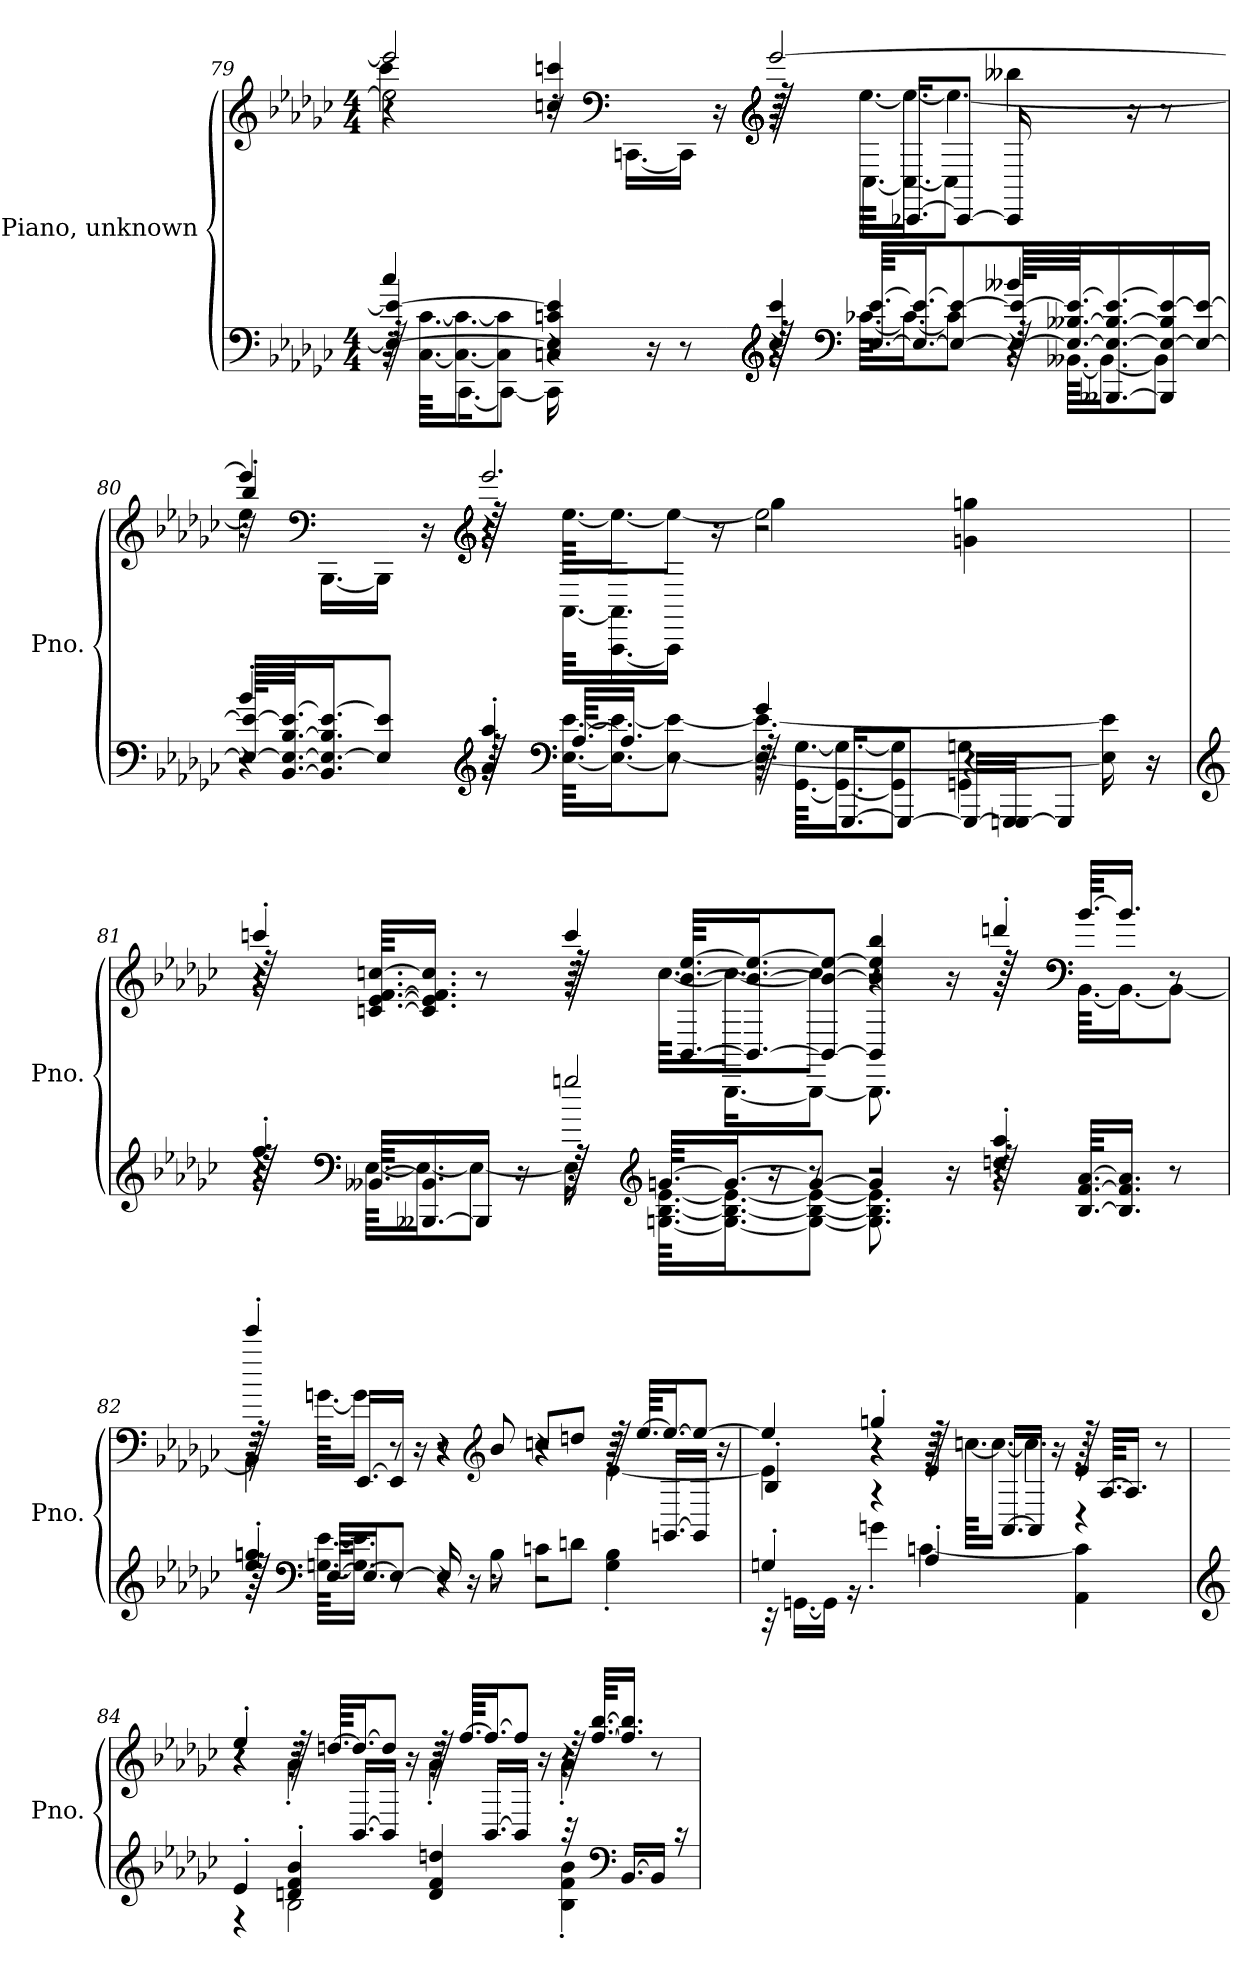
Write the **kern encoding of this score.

**kern	**kern
*part1	*part1
*staff2	*staff1
*I"Piano, unknown	*
*I'Pno.	*
!!LO:PB:g=z
*clefF4	*clefG2
*k[b-e-a-d-g-c-]	*k[b-e-a-d-g-c-]
*M4/4	*M4/4
=79	=79
*^	*^
*	*^	*	*^
*	*	*^	*	*	*^
4cc-/	128r	4E-/_ 4e-/_	32r	2eee-/]	2ee-\]	4r	4ccc-\
.	[64.C-\ [64.c-\KKLL	.	.	.	.	.	.
.	16.C-\_ 16.c-\_J	.	[16.CC-\KL	.	.	.	.
.	8C-\] 8c-\]J	.	8CC-\J_	.	.	.	.
4r	4r	4Cn/ 4E-/] 4cn/ 4e-/]	16CC-\]	.	.	4ccn/ 4cccn/	32r
*	*	*	*	*clefF4	*	*	*
.	.	.	.	.	.	.	[16.CCn\LL
.	.	.	16r	.	.	.	.
.	.	.	8r	.	.	.	16CC\JJ]
.	.	.	.	.	.	.	16r
*clefG2	*	*	*	*clefG2	*	*	*
4cc-/ 4ccc-/	128r	128r	4r	[2eee-/	128r	32r	128r
*clefF4	*	*	*	*	*	*	*
.	[64.c-X\KKLL	[64.E-/ [64.e-/KKLL	.	.	[64.ee-\KKLL	.	[64.C-\KKLL
.	16.c-\J_	16.E-/_ 16.e-/_J	.	.	16.ee-\JJ_	[16.CC-X/KL	16.C-\J_
.	8c-\J]	8E-/_ 8e-/_	.	.	4.ee-\_	8CC-/J_	8C-\J]
4b--X/	4r	128E-/_ 128e-/_KLLL	128r	.	.	16CC-/]	4bb--X\
.	.	64.E-/_ [64.B--X/ 64.e-/_JJ	[64.BB--X\KKLL	.	.	.	.
.	.	[16.BBB--X/ 16.E-/_ 16.B--/_ 16.e-/_	16.BB--\J_	.	.	.	.
.	.	.	.	.	.	16r	.
.	.	16BBB--/] 16E-/_ 16B--/] 16e-/_	8BB--\J]	.	.	8r	.
.	.	16E-/_ 16e-/_JJ	.	.	.	.	.
!!LO:LB:g=z	!!	!!	!!
=80	=80	=80	=80	=80	=80	=80	=80
4b-'/	4r	128E-/_ 128e-/_KLLLL	2r	4eee-/]	4ee-\]	4bb-'/	32r
.	.	[64.BB-/ 64.E-/_ [64.B-/ 64.e-/_JJ	.	.	.	.	.
*	*	*	*	*clefF4	*	*	*
.	.	16.BB-/] 16.E-/_ 16.B-/] 16.e-/_J	.	.	.	.	[16.BBB-\LL
.	.	8E-/] 8e-/]J	.	.	.	.	16BBB-\JJ]
.	.	.	.	.	.	.	16r
*clefG2	*	*	*	*clefG2	*	*	*
4a-/' 4aa-/'	128r	128r	.	2.eee-/	128r	4r	128r
*clefF4	*	*	*	*	*	*	*
.	[64.E-\ [64.e-\KKLL	[64.A-/KKLL	.	.	[64.ee-\KKLL	.	[64.AA-\KKLL
.	16.E-\_ 16.e-\_J	16.A-/JJ]	.	.	16.ee-\J_	.	[16.AAA-\ 16.AA-\]
.	8E-\_ 8e-\_J	8r	.	.	8ee-\J_	.	16AAA-\JJ]
.	.	.	.	.	.	.	16r
4g-/	4.E-\_ 4.e-\_	32r	128r	.	2ee-\]	2r	4gg-\
.	.	.	[64.GG-\ [64.G-\KKLL	.	.	.	.
.	.	[16.GGG-/KL	16.GG-\_ 16.G-\_J	.	.	.	.
.	.	8GGG-/J_	8GG-\] 8G-\]J	.	.	.	.
4r	.	32GGG-/LLL_	4GGn\ 4Gn\	.	.	.	4gn\ 4ggn\
.	.	32GGG-/] [32GGGn/JJ	.	.	.	.	.
.	.	8GGG/J]	.	.	.	.	.
.	16E-\] 16e-\]	.	.	.	.	.	.
.	16r	16r	.	.	.	.	.
!!LO:LB:g=z	!!	!!	!!
=81	=81	=81	=81	=81	=81	=81	=81
*clefG2	*	*	*	*	*	*	*
4ff'/	4r	128r	128r	4cccn'/	4r	128r	4r
*clefF4	*	*	*	*	*	*	*
.	.	[64.BB--X/KKLL	[64.E-\KKLL	.	.	[64.cn/ [64.e-/ [64.f/ [64.ccn/KKLL	.
.	.	[16.BBB--X/ 16.BB--/]	16.E-\J_	.	.	16.c/] 16.e-/] 16.f/] 16.cc/]JJ	.
.	.	16BBB--/JJ]	8E-\J_	.	.	8r	.
.	.	16r	.	.	.	.	.
2ggn/	128r	128r	16E-\]	4ccc/	128r	128r	32r
*clefG2	*	*	*	*	*	*	*
.	[64.Gn\ [64.B-\ [64.e-\KKLL	[64.gn/KKLL	.	.	[64.cc\KKLL	[64.BB-/ [64.b-/ [64.ee-/KKLL	.
.	16.G\_ 16.B-\_ 16.e-\_J	16.g/J_	.	.	16.cc\J_	16.BB-/_ 16.b-/_ 16.ee-/_J	[16.BBB-\KL
.	.	.	16r	.	.	.	.
.	8G\_ 8B-\_ 8e-\_J	8g/J_	8r	.	8cc\J]	8BB-/_ 8b-/_ 8ee-/_J	8BBB-\J_
.	8.G\] 8.B-\] 8.e-\]	4g/]	2r	4r	2r	4BB-/] 4b-/] 4ee-/] 4bb-/	8.BBB-\]
.	16r	.	.	.	.	.	16r
4ddn/' 4aa-/'	4r	128r	.	4dddn'/	.	128r	128r
*	*	*	*	*clefF4	*	*	*
.	.	[64.B-/ [64.f/ [64.a-/KKLL	.	.	.	[64.b-/KKLL	[64.BB-\KKLL
.	.	16.B-/] 16.f/] 16.a-/]JJ	.	.	.	16.b-/JJ]	16.BB-\J_
.	.	8r	.	.	.	8r	8BB-\J_
*	*	*v	*v	*	*	*	*
!!LO:LB:g=z	!!	!!	!!
=82	=82	=82	=82	=82	=82	=82
4ee-/' 4ggn/'	128r	128r	4eee-'/	128r	32r	4BB-\]
*clefF4	*	*	*	*	*	*
.	[64.Gn\ [64.e-\KKLL	[64.E-/KKLL	.	[64.gn\KKLL	.	.
.	16.G\] 16.e-\]JJ	16.E-/J_	.	16.g\JJ]	[16.EE-/LL	.
.	8r	8E-/J_	.	8r	16EE-/JJ]	.
.	.	.	.	.	16r	.
4r	8r	16E-/]	4r	4r	8r	4r
.	.	16r	.	.	.	.
*	*	*	*clefG2	*	*	*
.	8B-\	8r	.	.	8b-/	.
2r	8cn\L	2r	4r	4r	8ccn/L	2r
.	8dn\J	.	.	.	8ddn/J	.
.	4G\' 4B-\'	.	128r	[4e-\	32r	.
.	.	.	[64.ee-/KKLL	.	.	.
.	.	.	16.ee-/J_	.	[16.GGn/LL	.
.	.	.	8ee-/J_	.	16GG/JJ]	.
.	.	.	.	.	16r	.
*	*v	*v	*	*	*	*
*	*	*	*	*v	*v
!!LO:LB:g=z
=83	=83	=83	=83	=83
4Gn'/	32r	4ee-/]	4e-\]	4B-'/
.	[16.GGn\LL	.	.	.
.	16GG\JJ]	.	.	.
.	16r	.	.	.
4r	4gn'\	4r	4r	4ggn'/
4A-'/	[4cn\	4e-'/	128r	32r
.	.	.	[64.ccn\KKLL	.
.	.	.	16.cc\JJ_	[16.AA-/LL
.	.	.	4.cc\]	16AA-/JJ]
.	.	.	.	16r
4r	4AA-\ 4c\]	4e-'/	.	128r
.	.	.	.	[64.A-/KKLL
.	.	.	.	16.A-/JJ]
.	.	.	.	8r
!!LO:LB:g=z	!!	!!
=84	=84	=84	=84	=84
*clefG2	*	*	*	*
4e-'/	4r	4r	4r	4ee-'/
4dn/' 4f/' 4b-/'	2B-\	128r	4a-'\	32r
.	.	[64.ddn/KKLL	.	.
.	.	16.dd/J_	.	[16.BB-/LL
.	.	8dd/J]	.	16BB-/JJ]
.	.	.	.	16r
4d/ 4f/ 4ddn/	.	128r	4a-'\	32r
.	.	[64.ff/KKLL	.	.
.	.	16.ff/J_	.	[16.BB-/LL
.	.	8ff/J]	.	16BB-/JJ]
.	.	.	.	16r
32r	4B-\' 4f\' 4b-\'	4r	4a-'\	128r
.	.	.	.	[64.ff/ [64.bb-/KKLL
*clefF4	*	*	*	*
[16.BB-/LL	.	.	.	16.ff/] 16.bb-/]JJ
16BB-/JJ]	.	.	.	8r
16r	.	.	.	.
*v	*v	*	*	*
*	*v	*v	*v
=	=
*-	*-
